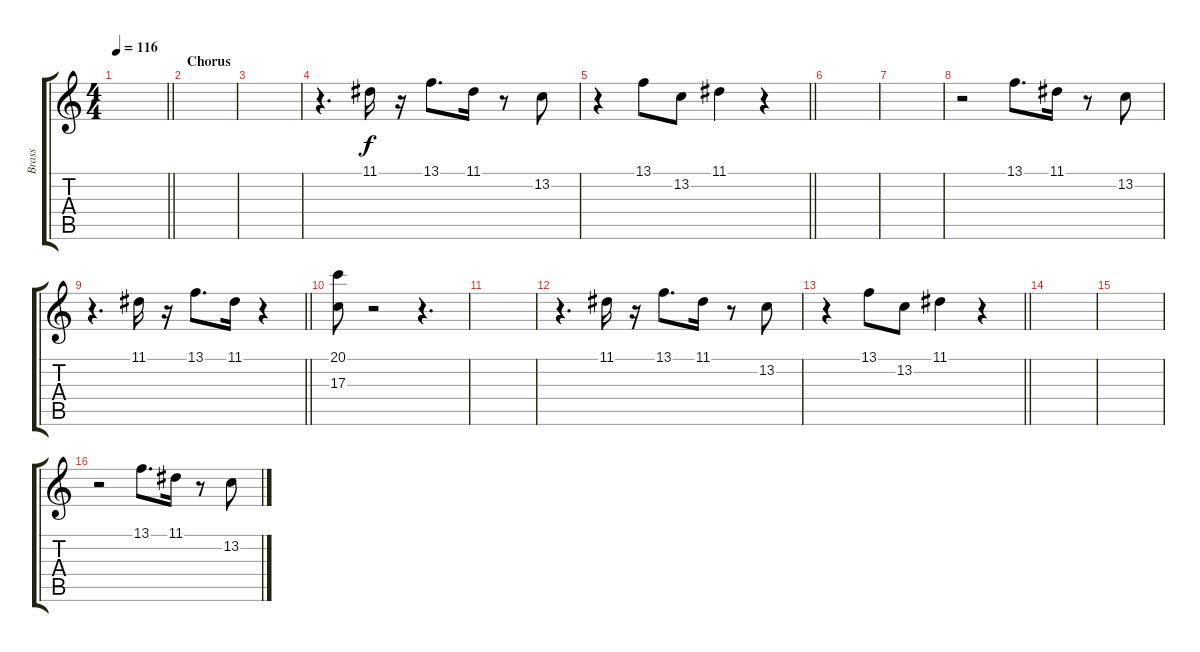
\track ("Brass" "Brass") {instrument brasssection}
\staff {score tabs}
\tuning (E4 B3 G3 D3 A2 E2) {hide}
\ts (4 4)
\tempo 116
\clef g2
\barLineRight lightlight
\ks c
|
\section ("" "Chorus")
|
|
r.4{d} 11.1.16 r.16 13.1.8{d} 11.1.16 r.8 13.2.8 |
\barLineRight lightlight
r.4 13.1.8 13.2.8 11.1.4 r.4 |
|
|
r.2 13.1.8{d} 11.1.16 r.8 13.2.8 |
\barLineRight lightlight
r.4{d} 11.1.16 r.16 13.1.8{d} 11.1.16 r.4 |
(20.1 17.3).8 r.2 r.4{d} |
|
r.4{d} 11.1.16 r.16 13.1.8{d} 11.1.16 r.8 13.2.8 |
\barLineRight lightlight
r.4 13.1.8 13.2.8 11.1.4 r.4 |
|
|
r.2 13.1.8{d} 11.1.16 r.8 13.2.8
